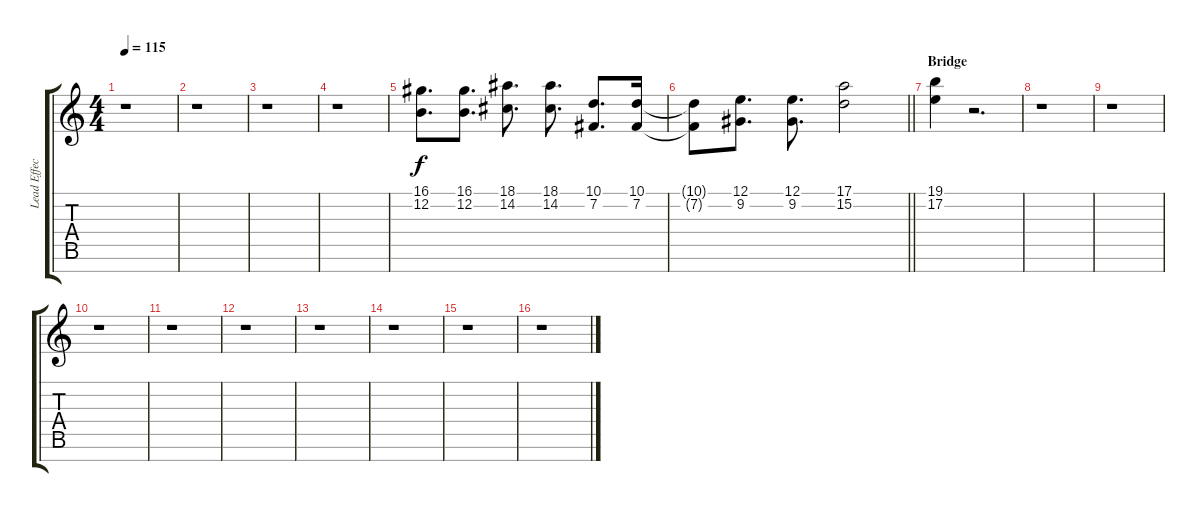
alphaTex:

\track ("Lead Effect" "Lead Effec") {instrument lead1square}
\staff {score tabs}
\tuning (E4 B3 G3 D3 A2 E2 B1) {hide}
\ts (4 4)
\tempo 115
\clef g2
\ks c
r.1{dy f} |
r.1 |
r.1 |
r.1 |
(16.1 12.2).8{d} (16.1 12.2).8{d} (18.1 14.2).8{d} (18.1 14.2).8{d} (10.1 7.2).8{d} (10.1 7.2).16 |
\barLineRight lightlight
(10.1{t} 7.2{t}).8 (12.1 9.2).8{d} (12.1 9.2).8{d} (17.1 15.2).2 |
\section ("" "Bridge")
(19.1 17.2).4 r.2{d} |
r.1 |
r.1 |
r.1 |
r.1 |
r.1 |
r.1 |
r.1 |
r.1 |
r.1
